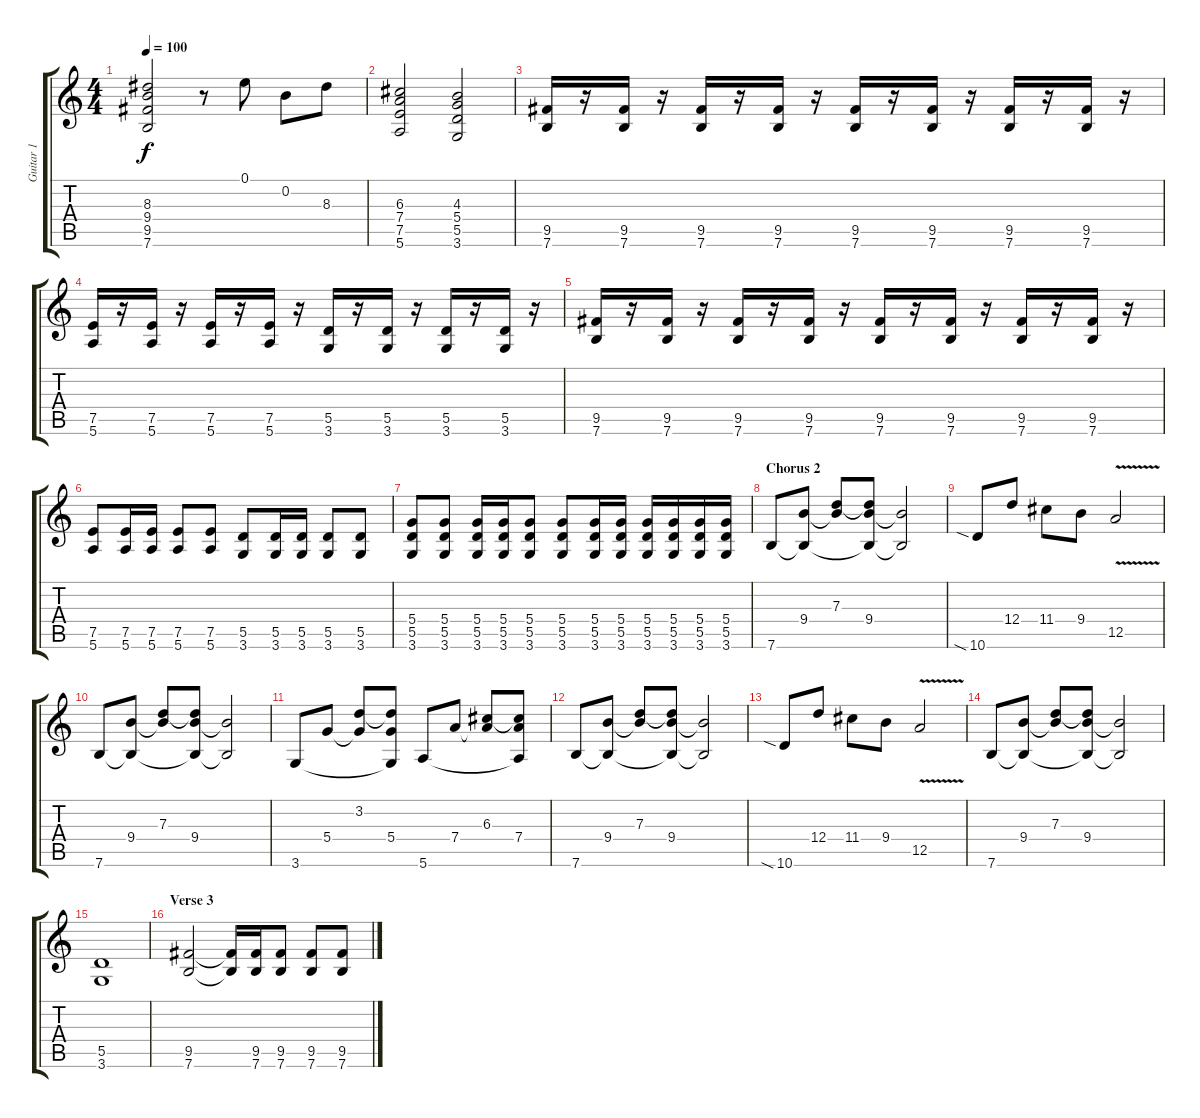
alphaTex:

\track ("Guitar 1" "Guitar 1") {instrument electricguitarjazz}
\staff {score tabs}
\tuning (E4 B3 G3 D3 A2 E2) {hide}
\ts (4 4)
\tempo 100
\clef g2
\ks c
(8.3 9.4 9.5 7.6).2{dy f} r.8 0.1.8 0.2.8 8.3.8 |
(6.3 7.4 7.5 5.6).2 (4.3 5.4 5.5 3.6).2 |
(9.5 7.6).16{instrument distortionguitar} r.16 (9.5 7.6).16 r.16 (9.5 7.6).16 r.16 (9.5 7.6).16 r.16 (9.5 7.6).16 r.16 (9.5 7.6).16 r.16 (9.5 7.6).16 r.16 (9.5 7.6).16 r.16 |
(7.5 5.6).16 r.16 (7.5 5.6).16 r.16 (7.5 5.6).16 r.16 (7.5 5.6).16 r.16 (5.5 3.6).16 r.16 (5.5 3.6).16 r.16 (5.5 3.6).16 r.16 (5.5 3.6).16 r.16 |
(9.5 7.6).16 r.16 (9.5 7.6).16 r.16 (9.5 7.6).16 r.16 (9.5 7.6).16 r.16 (9.5 7.6).16 r.16 (9.5 7.6).16 r.16 (9.5 7.6).16 r.16 (9.5 7.6).16 r.16 |
(7.5 5.6).8 (7.5 5.6).16 (7.5 5.6).16 (7.5 5.6).8 (7.5 5.6).8 (5.5 3.6).8 (5.5 3.6).16 (5.5 3.6).16 (5.5 3.6).8 (5.5 3.6).8 |
(5.4 5.5 3.6).8 (5.4 5.5 3.6).8{instrument distortionguitar} (5.4 5.5 3.6).16 (5.4 5.5 3.6).16 (5.4 5.5 3.6).8 (5.4 5.5 3.6).8 (5.4 5.5 3.6).16 (5.4 5.5 3.6).16 (5.4 5.5 3.6).16 (5.4 5.5 3.6).16 (5.4 5.5 3.6).16 (5.4 5.5 3.6).16 |
\section ("" "Chorus 2")
7.6.8{instrument distortionguitar} (9.4 7.6{t}).8 (7.3 9.4{t}).8 (7.3{t} 9.4 7.6{t}).8 (9.4{t} 7.6{t}).2 |
10.6{sia}.8 12.4.8 11.4.8 9.4.8 12.5{v}.2 |
7.6.8{instrument distortionguitar} (9.4 7.6{t}).8 (7.3 9.4{t}).8 (7.3{t} 9.4 7.6{t}).8 (9.4{t} 7.6{t}).2 |
3.6.8{instrument distortionguitar} 5.4.8 (3.2 5.4{t}).8 (3.2{t} 5.4 3.6{t}).8 5.6.8 7.4.8 (6.3 7.4{t}).8 (6.3{t} 7.4 5.6{t}).8 |
7.6.8{instrument distortionguitar} (9.4 7.6{t}).8 (7.3 9.4{t}).8 (7.3{t} 9.4 7.6{t}).8 (9.4{t} 7.6{t}).2 |
10.6{sia}.8 12.4.8 11.4.8 9.4.8 12.5{v}.2 |
7.6.8{instrument distortionguitar} (9.4 7.6{t}).8 (7.3 9.4{t}).8 (7.3{t} 9.4 7.6{t}).8 (9.4{t} 7.6{t}).2 |
(5.5 3.6).1 |
\section ("" "Verse 3")
(9.5 7.6).2{instrument overdrivenguitar} (9.5{t} 7.6{t}).16 (9.5 7.6).16 (9.5 7.6).8 (9.5 7.6).8 (9.5 7.6).8
